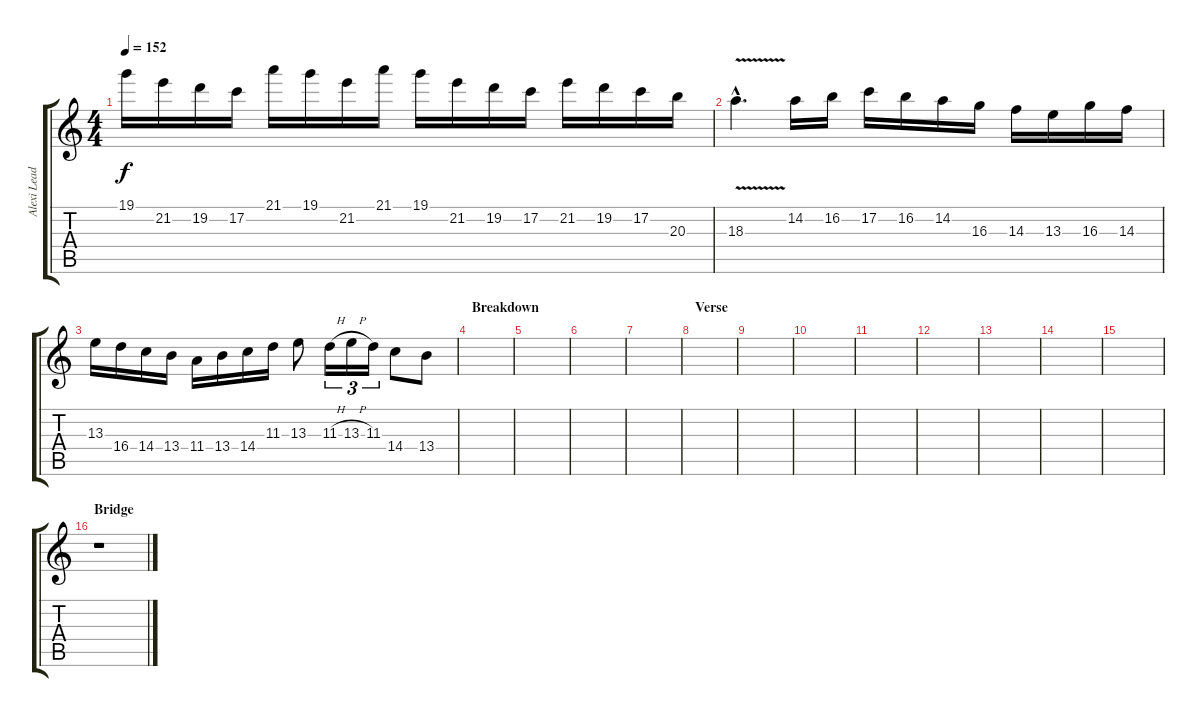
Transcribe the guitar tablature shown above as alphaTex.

\track ("Alexi Lead" "Alexi Lead") {instrument overdrivenguitar}
\staff {score tabs}
\tuning (C4 G3 Eb3 Bb2 F2 C2) {hide}
\ts (4 4)
\tempo 152
\clef g2
\ks c
19.1.16{dy f} 21.2.16 19.2.16 17.2.16 21.1.16 19.1.16 21.2.16 21.1.16 19.1.16 21.2.16 19.2.16 17.2.16 21.2.16 19.2.16 17.2.16 20.3.16 |
18.3{v hac}.4{d} 14.2.16 16.2.16 17.2.16 16.2.16 14.2.16 16.3.16 14.3.16 13.3.16 16.3.16 14.3.16 |
13.3.16 16.4.16 14.4.16 13.4.16 11.4.16 13.4.16 14.4.16 11.3.16 13.3.8 11.3{h}.16{tu (3 2)} 13.3{h}.16{tu (3 2)} 11.3.16{tu (3 2)} 14.4.8 13.4.8 |
\section ("" "Breakdown")
|
|
|
|
\section ("" "Verse")
|
|
|
|
|
|
|
|
\section ("" "Bridge")
r.1
